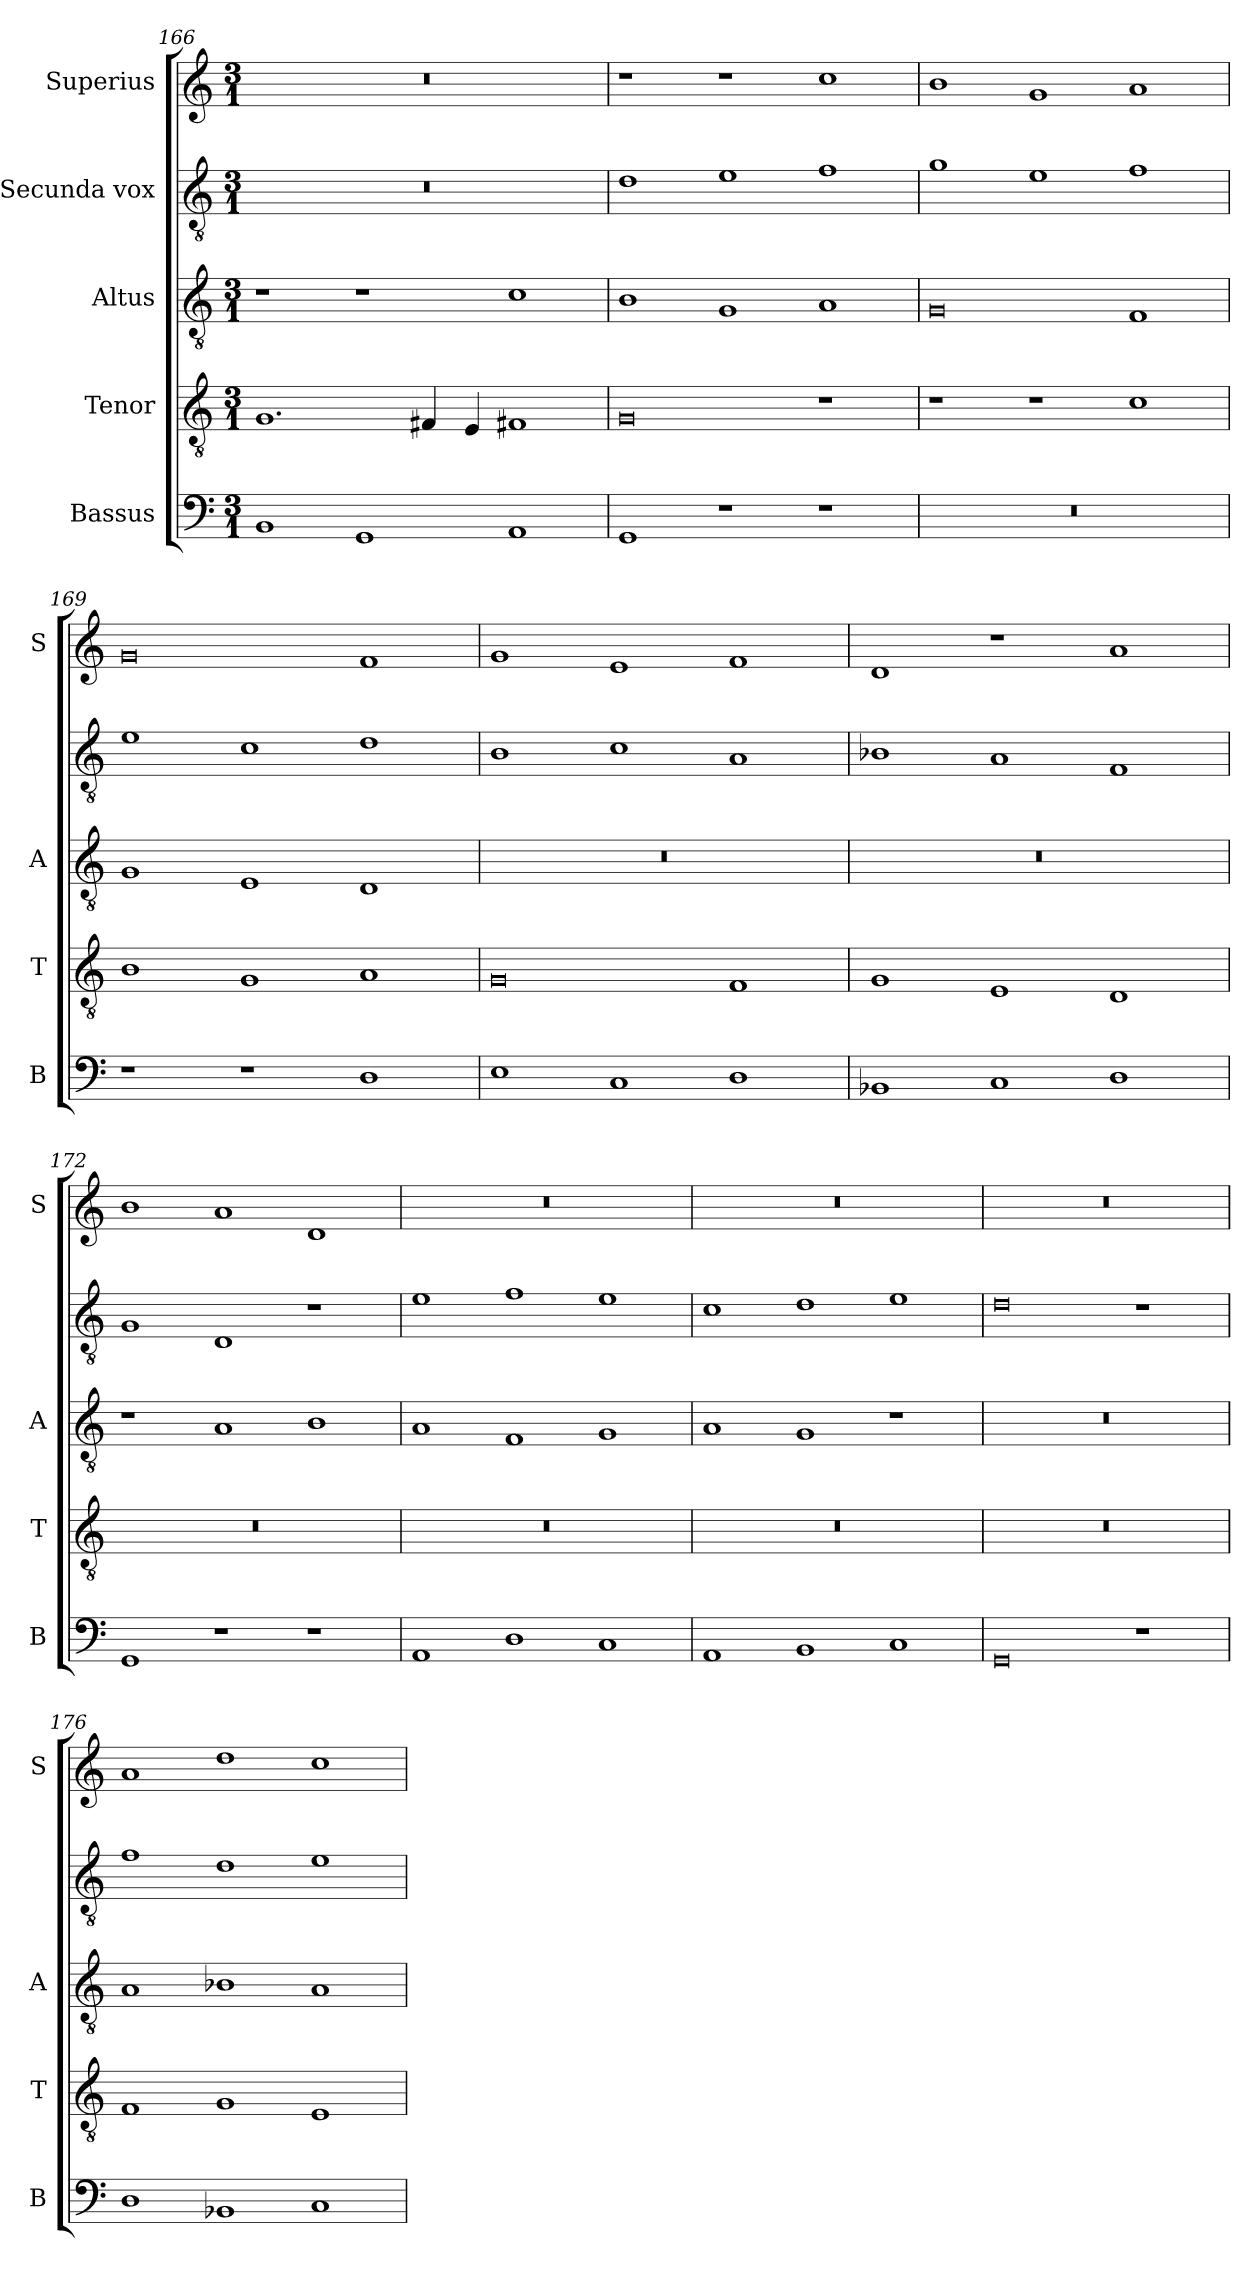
**kern	**kern	**kern	**kern	**kern
*part5	*part4	*part3	*part2	*part1
*staff5	*staff4	*staff3	*staff2	*staff1
*I"Bassus	*I"Tenor	*I"Altus	*I"Secunda vox	*I"Superius
*I'B	*I'T	*I'A	*	*I'S
*clefF4	*clefGv2	*clefGv2	*clefGv2	*clefG2
*k[]	*k[]	*k[]	*k[]	*k[]
*M3/1	*M3/1	*M3/1	*M3/1	*M3/1
=166	=166	=166	=166	=166
1BB	1.G	1r	0.r	0.r
1GG	.	1r	.	.
.	4F#X/	.	.	.
.	4E/	.	.	.
1AA	1F#X	1c	.	.
=167	=167	=167	=167	=167
1GG	0G	1B	1d	1r
1r	.	1G	1e	1r
1r	1r	1A	1f	1cc
=168	=168	=168	=168	=168
0.r	1r	0G	1g	1b
.	1r	.	1e	1g
.	1c	1F	1f	1a
=169	=169	=169	=169	=169
1r	1B	1G	1e	0g
1r	1G	1E	1c	.
1D	1A	1D	1d	1f
=170	=170	=170	=170	=170
1E	0G	0.r	1B	1g
1C	.	.	1c	1e
1D	1F	.	1A	1f
=171	=171	=171	=171	=171
1BB-X	1G	0.r	1B-X	1d
1C	1E	.	1A	1r
1D	1D	.	1F	1a
=172	=172	=172	=172	=172
1GG	0.r	1r	1G	1b
1r	.	1A	1D	1a
1r	.	1B	1r	1d
=173	=173	=173	=173	=173
1AA	0.r	1A	1e	0.r
1D	.	1F	1f	.
1C	.	1G	1e	.
=174	=174	=174	=174	=174
1AA	0.r	1A	1c	0.r
1BB	.	1G	1d	.
1C	.	1r	1e	.
=175	=175	=175	=175	=175
0GG	0.r	0.r	0d	0.r
1r	.	.	1r	.
=176	=176	=176	=176	=176
1D	1F	1A	1f	1a
1BB-X	1G	1B-X	1d	1dd
1C	1E	1A	1e	1cc
=	=	=	=	=
*-	*-	*-	*-	*-
